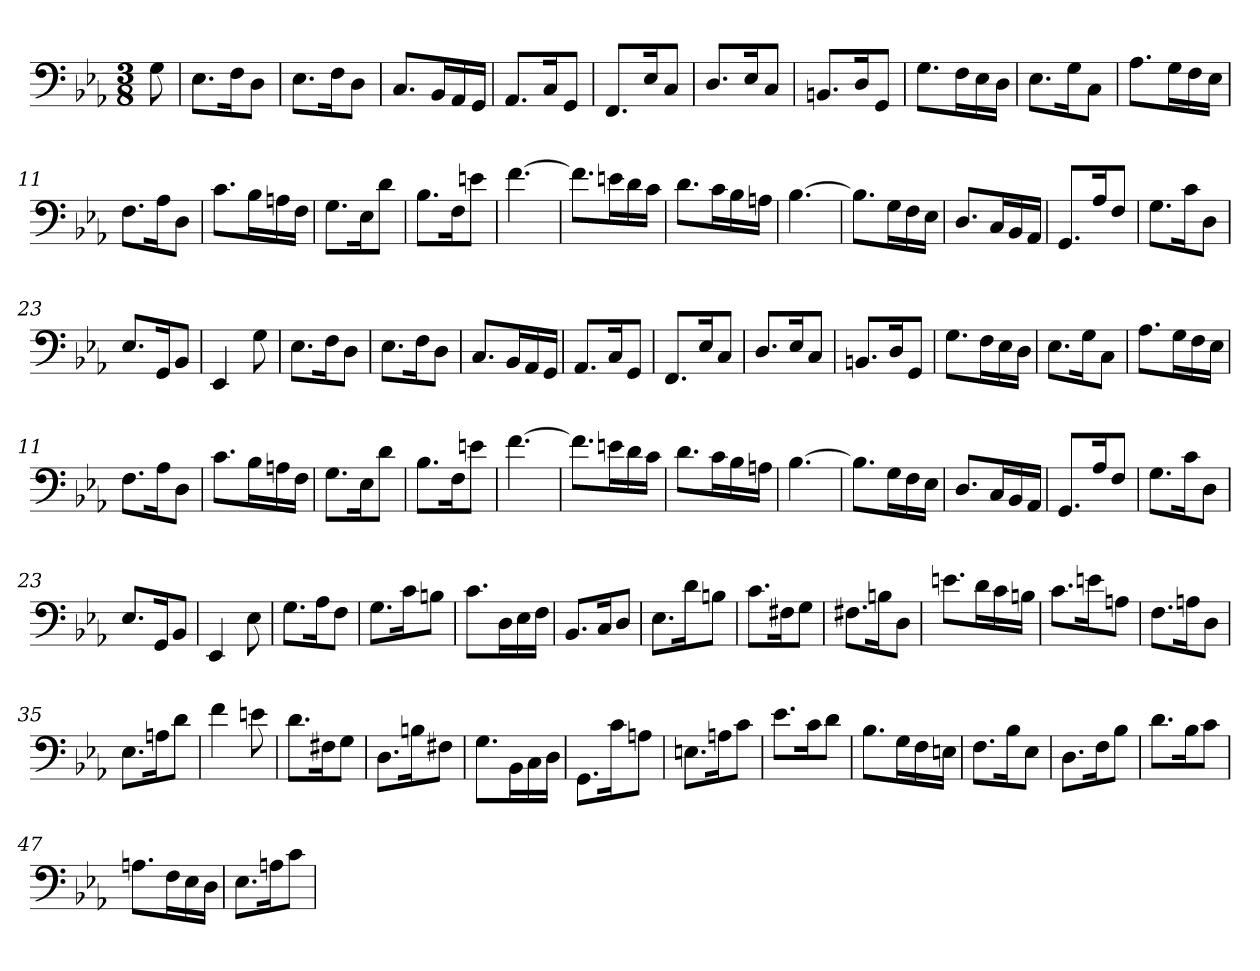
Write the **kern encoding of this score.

**kern
*part1
*staff1
*clefF4
*k[b-e-a-]
*c:
*M3/8
=
8G
=1
8.E-\L
16F\K
8D\J
=2
8.E-\L
16F\K
8D\J
=3
8.C/L
16BB-/L
16AA-/
16GG/JJ
=4
8.AA-/L
16C/K
8GG/J
=5
8.FF/L
16E-/K
8C/J
=6
8.D/L
16E-/K
8C/J
=7
8.BBn/L
16D/K
8GG/J
=8
8.G\L
16F\L
16E-\
16D\JJ
=9
8.E-\L
16G\K
8C\J
=10
8.A-\L
16G\L
16F\
16E-\JJ
=11
8.F\L
16A-\K
8D\J
=12
8.c\L
16B-\L
16An\
16F\JJ
=13
8.G\L
16E-\K
8d\J
=14
8.B-\L
16F\K
8en\J
=15
[4.f
=16
8.f\L]
16en\L
16d\
16c\JJ
=17
8.d\L
16c\L
16B-\
16An\JJ
=18
[4.B-
=19
8.B-\L]
16G\L
16F\
16E-\JJ
=20
8.D/L
16C/L
16BB-/
16AA-/JJ
=21
8.GG/L
16A-/K
8F/J
=22
8.G\L
16c\K
8D\J
=23
8.E-/L
16GG/K
8BB-/J
=24
4EE-
8G
=1
8.E-\L
16F\K
8D\J
=2
8.E-\L
16F\K
8D\J
=3
8.C/L
16BB-/L
16AA-/
16GG/JJ
=4
8.AA-/L
16C/K
8GG/J
=5
8.FF/L
16E-/K
8C/J
=6
8.D/L
16E-/K
8C/J
=7
8.BBn/L
16D/K
8GG/J
=8
8.G\L
16F\L
16E-\
16D\JJ
=9
8.E-\L
16G\K
8C\J
=10
8.A-\L
16G\L
16F\
16E-\JJ
=11
8.F\L
16A-\K
8D\J
=12
8.c\L
16B-\L
16An\
16F\JJ
=13
8.G\L
16E-\K
8d\J
=14
8.B-\L
16F\K
8en\J
=15
[4.f
=16
8.f\L]
16en\L
16d\
16c\JJ
=17
8.d\L
16c\L
16B-\
16An\JJ
=18
[4.B-
=19
8.B-\L]
16G\L
16F\
16E-\JJ
=20
8.D/L
16C/L
16BB-/
16AA-/JJ
=21
8.GG/L
16A-/K
8F/J
=22
8.G\L
16c\K
8D\J
=23
8.E-/L
16GG/K
8BB-/J
=24
4EE-
8E-
=25
8.G\L
16A-\K
8F\J
=26
8.G\L
16c\K
8Bn\J
=27
8.c\L
16D\L
16E-\
16F\JJ
=28
8.BB-/L
16C/K
8D/J
=29
8.E-\L
16d\K
8Bn\J
=30
8.c\L
16F#X\K
8G\J
=31
8.F#X\L
16Bn\K
8D\J
=32
8.en\L
16d\L
16c\
16Bn\JJ
=33
8.c\L
16en\K
8An\J
=34
8.F\L
16An\K
8D\J
=35
8.E-\L
16An\K
8d\J
=36
4f
8en
=37
8.d\L
16F#X\K
8G\J
=38
8.D\L
16Bn\K
8F#X\J
=39
8.G\L
16BB-\L
16C\
16D\JJ
=40
8.GG\L
16c\K
8An\J
=41
8.En\L
16An\K
8c\J
=42
8.e-\L
16c\K
8d\J
=43
8.B-\L
16G\L
16F\
16En\JJ
=44
8.F\L
16B-\K
8E-\J
=45
8.D\L
16F\K
8B-\J
=46
8.d\L
16B-\K
8c\J
=47
8.An\L
16F\L
16E-\
16D\JJ
=48
8.E-\L
16An\K
8c\J
=
*-
